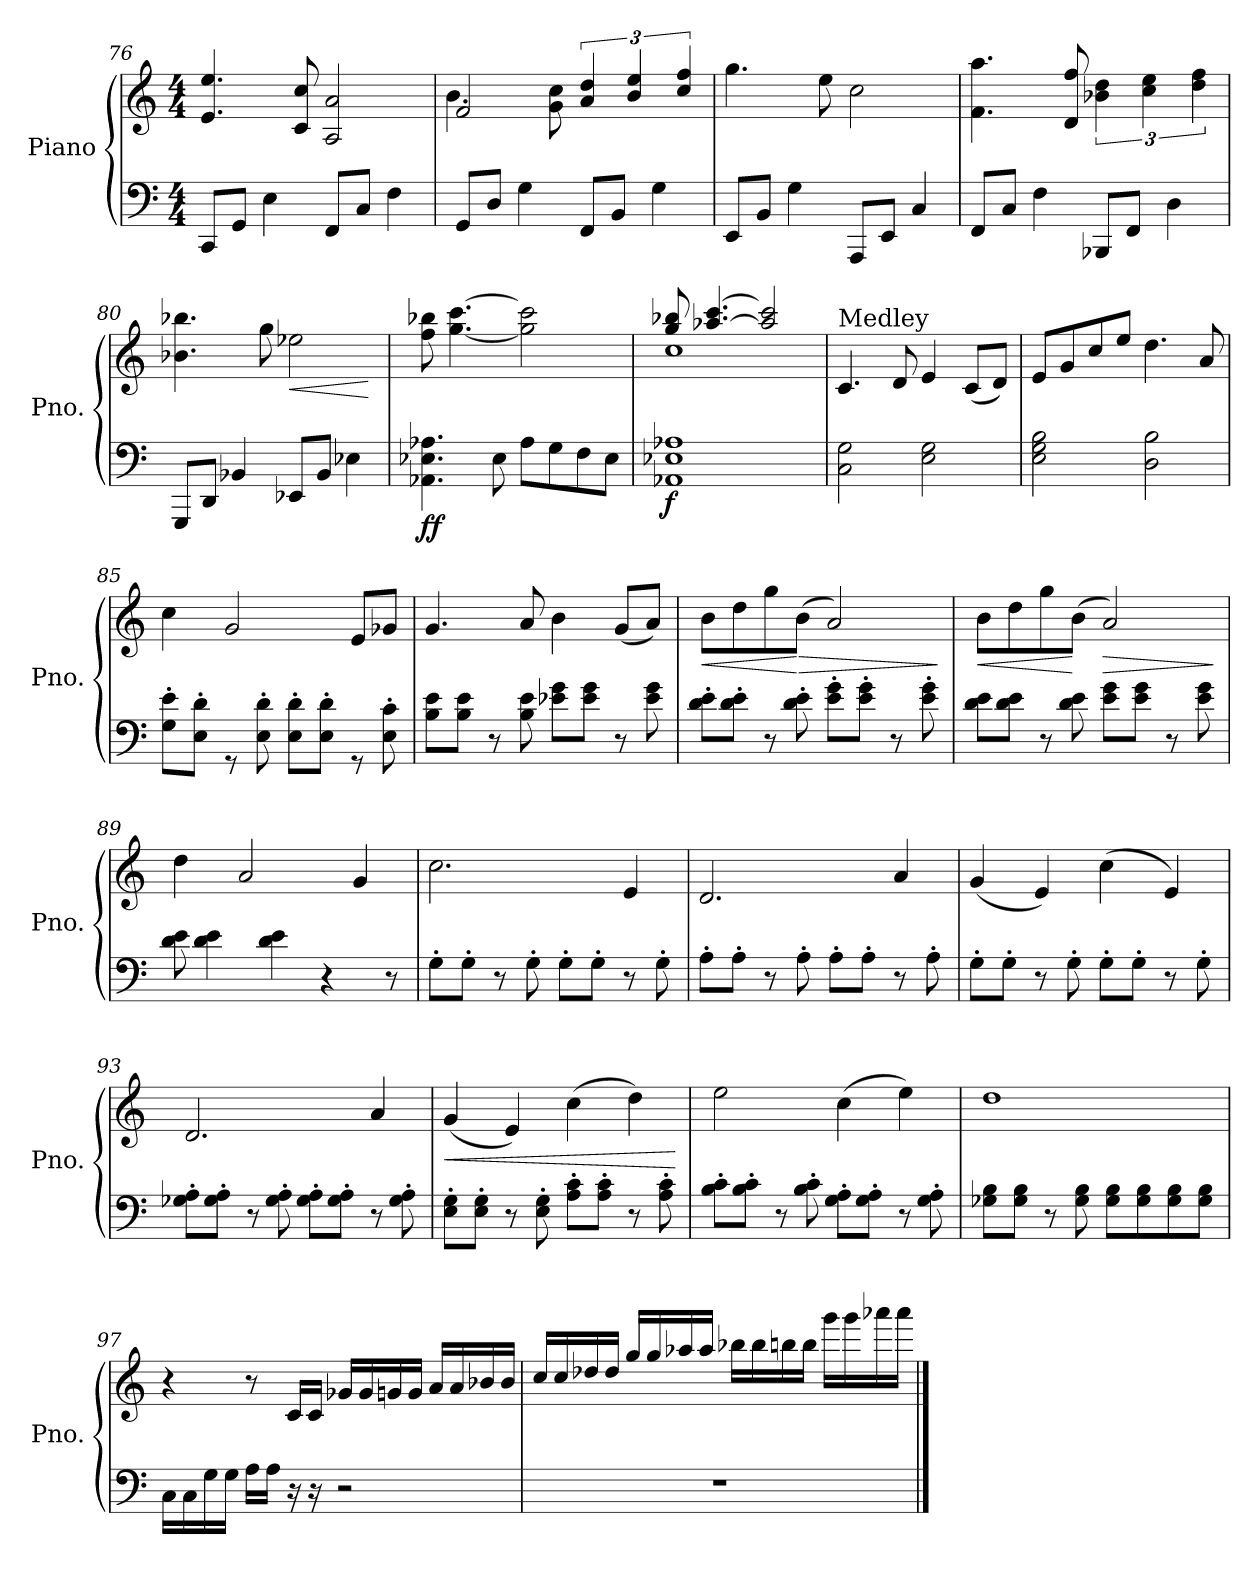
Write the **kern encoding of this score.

**kern	**kern	**dynam
*part1	*part1	*part1
*staff2	*staff1	*staff1/2
*I"Piano	*	*
*I'Pno.	*	*
*clefF4	*clefG2	*
*k[]	*k[]	*
*M4/4	*M4/4	*
=76	=76	=76
8CC/L	4.e/ 4.ee/	.
8GG/J	.	.
4E\	.	.
.	8c/ 8cc/	.
8FF/L	2A/ 2a/	.
8C/J	.	.
4F\	.	.
=77	=77	=77
*	*^	*
8GG/L	2f/	4.b\	.
8D/J	.	.	.
4G\	.	.	.
.	.	8g\ 8cc\	.
8FF/L	6a/ 6dd/	2ryy	.
8BB/J	.	.	.
.	6b/ 6ee/	.	.
4G\	.	.	.
.	6cc/ 6ff/	.	.
*	*v	*v	*
!!LO:LB:g=z
=78	=78	=78
8EE/L	4.gg\	.
8BB/J	.	.
4G\	.	.
.	8ee\	.
8AAA/L	2cc\	.
8EE/J	.	.
4C/	.	.
=79	=79	=79
8FF/L	4.f\ 4.aa\	.
8C/J	.	.
4F\	.	.
.	8d/ 8ff/	.
8BBB-X/L	6b-X\ 6dd\	.
8FF/J	.	.
.	6cc\ 6ee\	.
4D\	.	.
.	6dd\ 6ff\	.
=80	=80	=80
8GGG/L	4.b-X\ 4.bb-X\	.
8DD/J	.	.
4BB-X/	.	.
.	8gg\	.
!	!	!LO:HP:b
8EE-X/L	2ee-X\	<
8BB-/J	.	.
4E-X\	.	.
.	.	[
=81	=81	=81
!	!	!LO:DY:b=2
!	!	!LO:DY:n=1:b
4.AA-X\ 4.E-X\ 4.A-X\	8ff\ 8bb-X\	f f
.	[4.gg\ [4.ccc\	.
8E-\	.	.
8A-\L	2gg\] 2ccc\]	.
8G\	.	.
8F\	.	.
8E-\J	.	.
=82	=82	=82
*	*^	*
!	!	!	!LO:DY:b=2
1AA-X 1E-X 1A-X	8gg/ 8bb-X/	1cc	f
.	[4.aa-X/ [4.ccc/	.	.
.	2aa-/] 2ccc/]	.	.
*	*v	*v	*
!!LO:LB:g=z
=83	=83	=83
!	!LO:TX:a:t=Medley	!
2C\ 2G\	4.c/	.
.	8d/	.
2E\ 2G\	4e/	.
.	(8c/L	.
.	8d/J)	.
=84	=84	=84
2E\ 2G\ 2B\	8e/L	.
.	8g/	.
.	8cc/	.
.	8ee/J	.
2D\ 2B\	4.dd\	.
.	8a/	.
=85	=85	=85
8G\' 8e\'L	4cc\	.
8E\' 8d\'J	.	.
8rGG	2g/	.
8E\' 8d\'	.	.
8E\' 8d\'L	.	.
8E\' 8d\'J	.	.
8rGG	8e/L	.
8E\' 8c\'	8g-X/J	.
=86	=86	=86
8B\ 8e\L	4.g/	.
8B\ 8e\J	.	.
8r	.	.
8B\ 8e\	8a/	.
8e-X\ 8g\L	4b\	.
8e-\ 8g\J	.	.
8r	(8g/L	.
8e-\ 8g\	8a/J)	.
=87	=87	=87
!	!	!LO:HP:b
8d\' 8e\'L	8b\L	<
8d\' 8e\'J	8dd\	.
8r	8gg\	.
!	!	!LO:HP:n=1:b
8d\' 8e\'	(8b\J	[ >
8e\' 8g\'L	2a/)	.
8e\' 8g\'J	.	.
8r	.	.
8e\' 8g\'	.	.
.	.	]
!!LO:LB:g=z
=88	=88	=88
!	!	!LO:HP:b
8d\ 8e\L	8b\L	<
8d\ 8e\J	8dd\	.
8r	8gg\	.
8d\ 8e\	(8b\J	[
!	!	!LO:HP:b
8e\ 8g\L	2a/)	>
8e\ 8g\J	.	.
8r	.	.
8e\ 8g\	.	.
.	.	]
=89	=89	=89
8d\ 8e\	4dd\	.
4d\ 4e\	.	.
.	2a/	.
4d\ 4e\	.	.
4r	.	.
.	4g/	.
8r	.	.
=90	=90	=90
8G'\L	2.cc\	.
8G'\J	.	.
8r	.	.
8G'\	.	.
8G'\L	.	.
8G'\J	.	.
8r	4e/	.
8G'\	.	.
=91	=91	=91
8A'\L	2.d/	.
8A'\J	.	.
8r	.	.
8A'\	.	.
8A'\L	.	.
8A'\J	.	.
8r	4a/	.
8A'\	.	.
=92	=92	=92
8G'\L	(4g/	.
8G'\J	.	.
8r	4e/)	.
8G'\	.	.
8G'\L	(4cc\	.
8G'\J	.	.
8r	4e/)	.
8G'\	.	.
!!LO:LB:g=z
=93	=93	=93
8G-X\' 8A\'L	2.d/	.
8G-\' 8A\'J	.	.
8r	.	.
8G-\' 8A\'	.	.
8G-\' 8A\'L	.	.
8G-\' 8A\'J	.	.
8r	4a/	.
8G-\' 8A\'	.	.
=94	=94	=94
!	!	!LO:HP:b
8E\' 8G\'L	(4g/	<
8E\' 8G\'J	.	.
8r	4e/)	.
8E\' 8G\'	.	.
8A\' 8c\'L	(4cc\	.
8A\' 8c\'J	.	.
8r	4dd\)	.
8A\' 8c\'	.	.
.	.	[
=95	=95	=95
8B\' 8c\'L	2ee\	.
8B\' 8c\'J	.	.
8r	.	.
8B\' 8c\'	.	.
8G\' 8A\'L	(4cc\	.
8G\' 8A\'J	.	.
8r	4ee\)	.
8G\' 8A\'	.	.
=96	=96	=96
8G-X\ 8B\L	1dd	.
8G-\ 8B\J	.	.
8r	.	.
8G-\ 8B\	.	.
8G-\ 8B\L	.	.
8G-\ 8B\	.	.
8G-\ 8B\	.	.
8G-\ 8B\J	.	.
!!LO:LB:g=z
=97	=97	=97
16C\LL	4r	.
16C\	.	.
16G\	.	.
16G\JJ	.	.
16A\LL	8r	.
16A\JJ	.	.
16r	16c/LL	.
16r	16c/JJ	.
2r	16g-X/LL	.
.	16g-/	.
.	16gn/	.
.	16g/JJ	.
.	16a/LL	.
.	16a/	.
.	16b-X/	.
.	16b-/JJ	.
=98	=98	=98
1r	16cc/LL	.
.	16cc/	.
.	16dd-X/	.
.	16dd-/JJ	.
.	16gg/LL	.
.	16gg/	.
.	16aa-X/	.
.	16aa-/JJ	.
.	16bb-X\LL	.
.	16bb-\	.
.	16bbn\	.
.	16bb\JJ	.
.	16ggg\LL	.
.	16ggg\	.
.	16aaa-X\	.
.	16aaa-\JJ	.
==	==	==
*-	*-	*-
